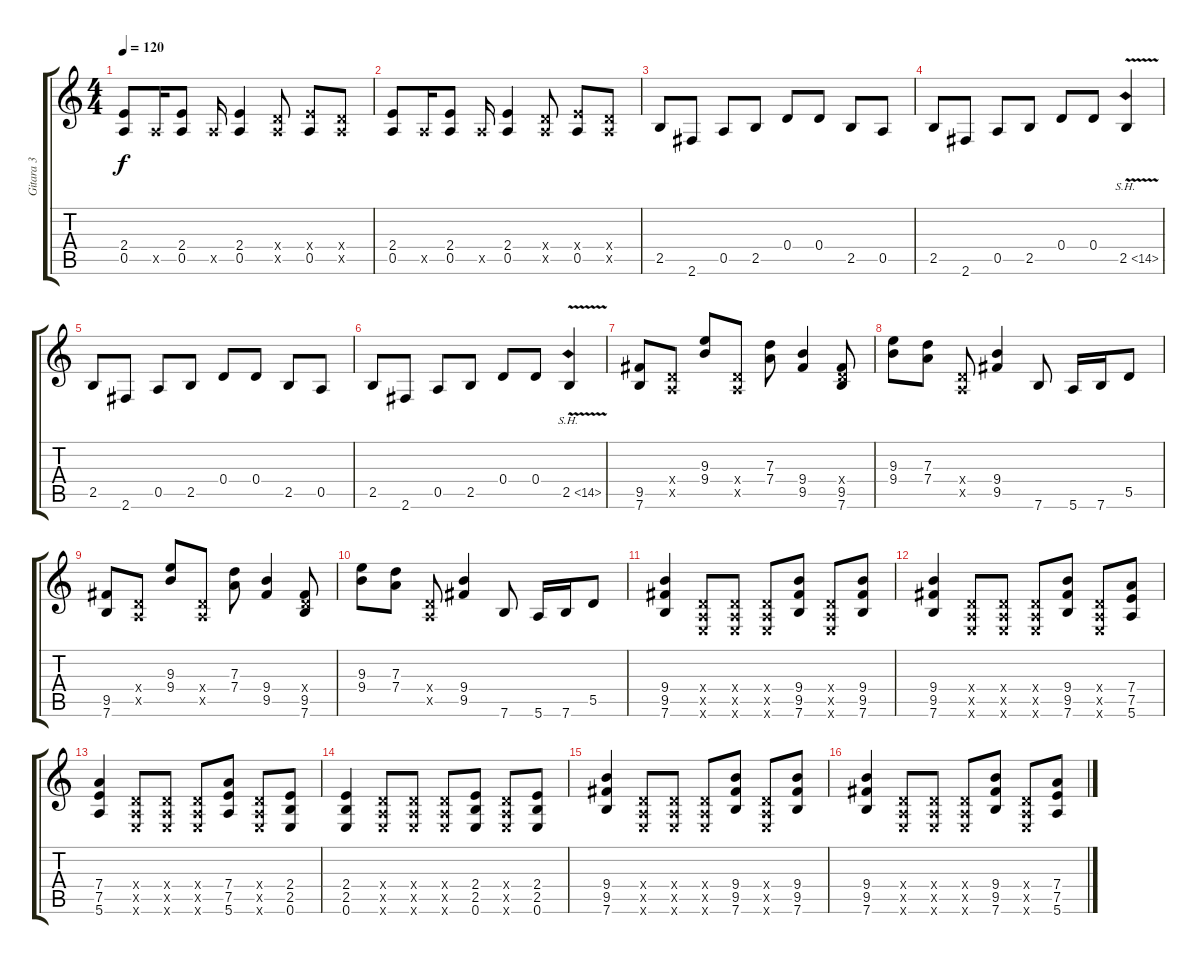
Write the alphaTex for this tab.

\track ("Gitara 3" "Gitara 3") {instrument distortionguitar}
\staff {score tabs}
\tuning (E4 B3 G3 D3 A2 E2) {hide}
\ts (4 4)
\tempo 120
\clef g2
\ks c
(2.4 0.5).8{dy f} 0.5{x}.16 (2.4 0.5).8 0.5{x}.16 (2.4 0.5).4 (0.4{x} 0.5{x}).8 (2.4{x} 0.5).8 (0.4{x} 0.5{x}).8 |
(2.4 0.5).8 0.5{x}.16 (2.4 0.5).8 0.5{x}.16 (2.4 0.5).4 (0.4{x} 0.5{x}).8 (2.4{x} 0.5).8 (0.4{x} 0.5{x}).8 |
2.5.8 2.6.8 0.5.8 2.5.8 0.4.8 0.4.8 2.5.8 0.5.8 |
2.5.8 2.6.8 0.5.8 2.5.8 0.4.8 0.4.8 2.5{sh 12 v}.4 |
2.5.8 2.6.8 0.5.8 2.5.8 0.4.8 0.4.8 2.5.8 0.5.8 |
2.5.8 2.6.8 0.5.8 2.5.8 0.4.8 0.4.8 2.5{sh 12 v}.4 |
(9.5 7.6).8 (0.4{x} 0.5{x}).8 (9.3 9.4).8 (0.4{x} 0.5{x}).8 (7.3 7.4).8 (9.4 9.5).4 (0.4{x} 9.5 7.6).8 |
(9.3 9.4).8 (7.3 7.4).8 (0.4{x} 0.5{x}).8 (9.4 9.5).4 7.6.8 5.6.16 7.6.16 5.5.8 |
(9.5 7.6).8 (0.4{x} 0.5{x}).8 (9.3 9.4).8 (0.4{x} 0.5{x}).8 (7.3 7.4).8 (9.4 9.5).4 (0.4{x} 9.5 7.6).8 |
(9.3 9.4).8 (7.3 7.4).8 (0.4{x} 0.5{x}).8 (9.4 9.5).4 7.6.8 5.6.16 7.6.16 5.5.8 |
(9.4 9.5 7.6).4 (0.4{x} 0.5{x} 0.6{x}).8 (0.4{x} 0.5{x} 0.6{x}).8 (0.4{x} 0.5{x} 0.6{x}).8 (9.4 9.5 7.6).8 (0.4{x} 0.5{x} 0.6{x}).8 (9.4 9.5 7.6).8 |
(9.4 9.5 7.6).4 (0.4{x} 0.5{x} 0.6{x}).8 (0.4{x} 0.5{x} 0.6{x}).8 (0.4{x} 0.5{x} 0.6{x}).8 (9.4 9.5 7.6).8 (0.4{x} 0.5{x} 0.6{x}).8 (7.4 7.5 5.6).8 |
(7.4 7.5 5.6).4 (0.4{x} 0.5{x} 0.6{x}).8 (0.4{x} 0.5{x} 0.6{x}).8 (0.4{x} 0.5{x} 0.6{x}).8 (7.4 7.5 5.6).8 (0.4{x} 0.5{x} 0.6{x}).8 (2.4 2.5 0.6).8 |
(2.4 2.5 0.6).4 (0.4{x} 0.5{x} 0.6{x}).8 (0.4{x} 0.5{x} 0.6{x}).8 (0.4{x} 0.5{x} 0.6{x}).8 (2.4 2.5 0.6).8 (0.4{x} 0.5{x} 0.6{x}).8 (2.4 2.5 0.6).8 |
(9.4 9.5 7.6).4 (0.4{x} 0.5{x} 0.6{x}).8 (0.4{x} 0.5{x} 0.6{x}).8 (0.4{x} 0.5{x} 0.6{x}).8 (9.4 9.5 7.6).8 (0.4{x} 0.5{x} 0.6{x}).8 (9.4 9.5 7.6).8 |
(9.4 9.5 7.6).4 (0.4{x} 0.5{x} 0.6{x}).8 (0.4{x} 0.5{x} 0.6{x}).8 (0.4{x} 0.5{x} 0.6{x}).8 (9.4 9.5 7.6).8 (0.4{x} 0.5{x} 0.6{x}).8 (7.4 7.5 5.6).8
